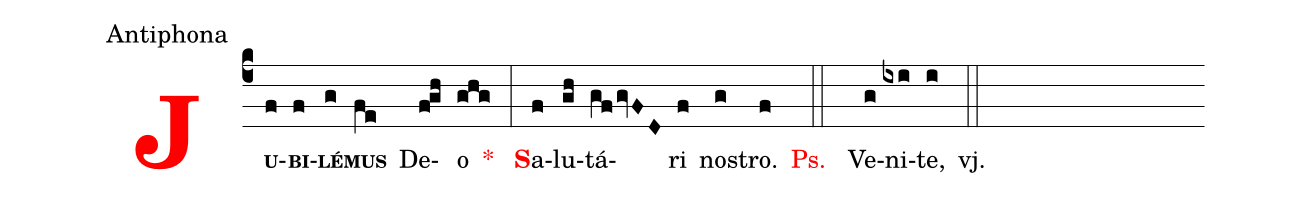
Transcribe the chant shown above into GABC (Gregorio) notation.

office-part: Antiphona;
%%
<v>\bf\textcolor{red}{J}</v><v>\bf\scriptsize{U}</v>(c4f)<v>\bf\scriptsize{BI}</v>(f)<v>\bf\scriptsize{LÉ}</v>(g)<v>\bf\scriptsize{MUS}</v>(fe)
De(f!gh)o(ghg)  <v>\frot{*}</v> (:)
<v>{\bf\textcolor{red}{S}}</v>a(f)lu(gh)tá(gf/gvFD)ri(f) no(g)stro.(f) <v>\frot{Ps.}</v>   (::) Ve(g)ni(ixi)te,(i) vj. (::)
